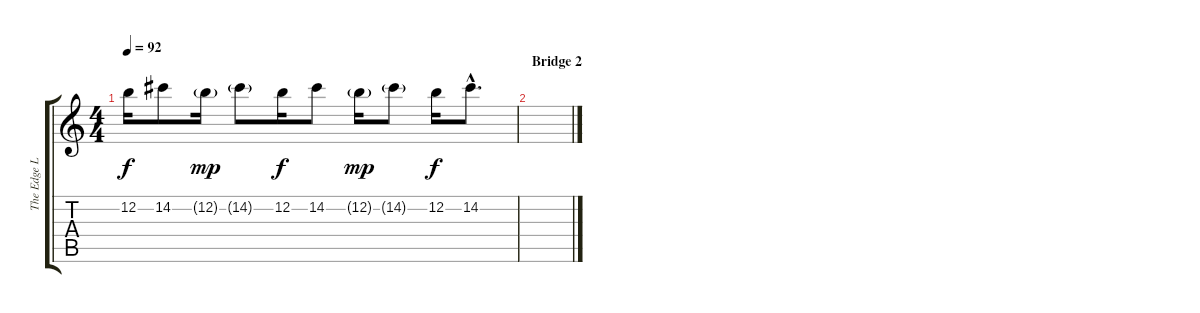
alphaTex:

\track ("The Edge Lead Clean" "The Edge L") {instrument electricguitarjazz}
\staff {score tabs}
\tuning (E4 B3 G3 D3 A2 E2) {hide}
\ts (4 4)
\tempo 92
\clef g2
\ks c
12.2.16{dy f} 14.2.8 12.2{g}.16{dy mp} 14.2{g}.8 12.2.16{dy f} 14.2.8 12.2{g}.16{dy mp} 14.2{g}.8 12.2.16{dy f} 14.2{hac}.8{d} |
\section ("" "Bridge 2")
